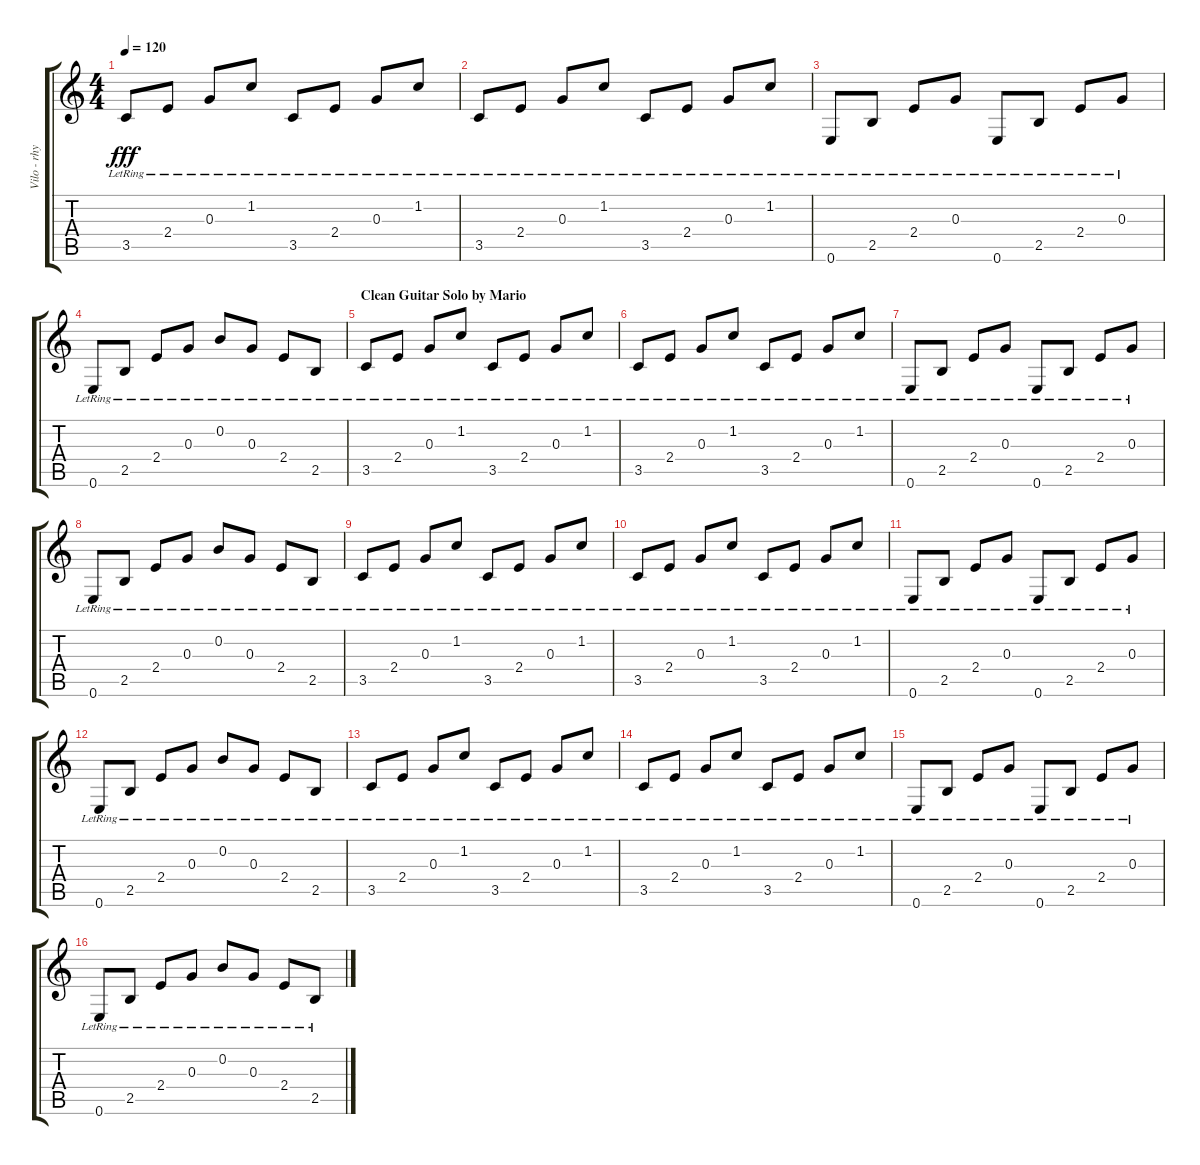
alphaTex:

\track ("Vilo - rhythm" "Vilo - rhy") {instrument acousticguitarsteel}
\staff {score tabs}
\tuning (E4 B3 G3 D3 A2 E2) {hide}
\ts (4 4)
\tempo 120
\clef g2
\ks c
3.5{lr}.8{dy fff} 2.4{lr}.8 0.3{lr}.8 1.2{lr}.8 3.5{lr}.8 2.4{lr}.8 0.3{lr}.8 1.2{lr}.8 |
3.5{lr}.8 2.4{lr}.8 0.3{lr}.8 1.2{lr}.8 3.5{lr}.8 2.4{lr}.8 0.3{lr}.8 1.2{lr}.8 |
0.6{lr}.8 2.5{lr}.8 2.4{lr}.8 0.3{lr}.8 0.6{lr}.8 2.5{lr}.8 2.4{lr}.8 0.3{lr}.8 |
0.6{lr}.8 2.5{lr}.8 2.4{lr}.8 0.3{lr}.8 0.2{lr}.8 0.3{lr}.8 2.4{lr}.8 2.5{lr}.8 |
\section ("" "Clean Guitar Solo by Mario")
3.5{lr}.8{volume 7} 2.4{lr}.8 0.3{lr}.8 1.2{lr}.8 3.5{lr}.8 2.4{lr}.8 0.3{lr}.8 1.2{lr}.8 |
3.5{lr}.8 2.4{lr}.8 0.3{lr}.8 1.2{lr}.8 3.5{lr}.8 2.4{lr}.8 0.3{lr}.8 1.2{lr}.8 |
0.6{lr}.8 2.5{lr}.8 2.4{lr}.8 0.3{lr}.8 0.6{lr}.8 2.5{lr}.8 2.4{lr}.8 0.3{lr}.8 |
0.6{lr}.8 2.5{lr}.8 2.4{lr}.8 0.3{lr}.8 0.2{lr}.8 0.3{lr}.8 2.4{lr}.8 2.5{lr}.8 |
3.5{lr}.8 2.4{lr}.8 0.3{lr}.8 1.2{lr}.8 3.5{lr}.8 2.4{lr}.8 0.3{lr}.8 1.2{lr}.8 |
3.5{lr}.8 2.4{lr}.8 0.3{lr}.8 1.2{lr}.8 3.5{lr}.8 2.4{lr}.8 0.3{lr}.8 1.2{lr}.8 |
0.6{lr}.8 2.5{lr}.8 2.4{lr}.8 0.3{lr}.8 0.6{lr}.8 2.5{lr}.8 2.4{lr}.8 0.3{lr}.8 |
0.6{lr}.8 2.5{lr}.8 2.4{lr}.8 0.3{lr}.8 0.2{lr}.8 0.3{lr}.8 2.4{lr}.8 2.5{lr}.8 |
3.5{lr}.8 2.4{lr}.8 0.3{lr}.8 1.2{lr}.8 3.5{lr}.8 2.4{lr}.8 0.3{lr}.8 1.2{lr}.8 |
3.5{lr}.8 2.4{lr}.8 0.3{lr}.8 1.2{lr}.8 3.5{lr}.8 2.4{lr}.8 0.3{lr}.8 1.2{lr}.8 |
0.6{lr}.8 2.5{lr}.8 2.4{lr}.8 0.3{lr}.8 0.6{lr}.8 2.5{lr}.8 2.4{lr}.8 0.3{lr}.8 |
0.6{lr}.8 2.5{lr}.8 2.4{lr}.8 0.3{lr}.8 0.2{lr}.8 0.3{lr}.8 2.4{lr}.8 2.5{lr}.8
